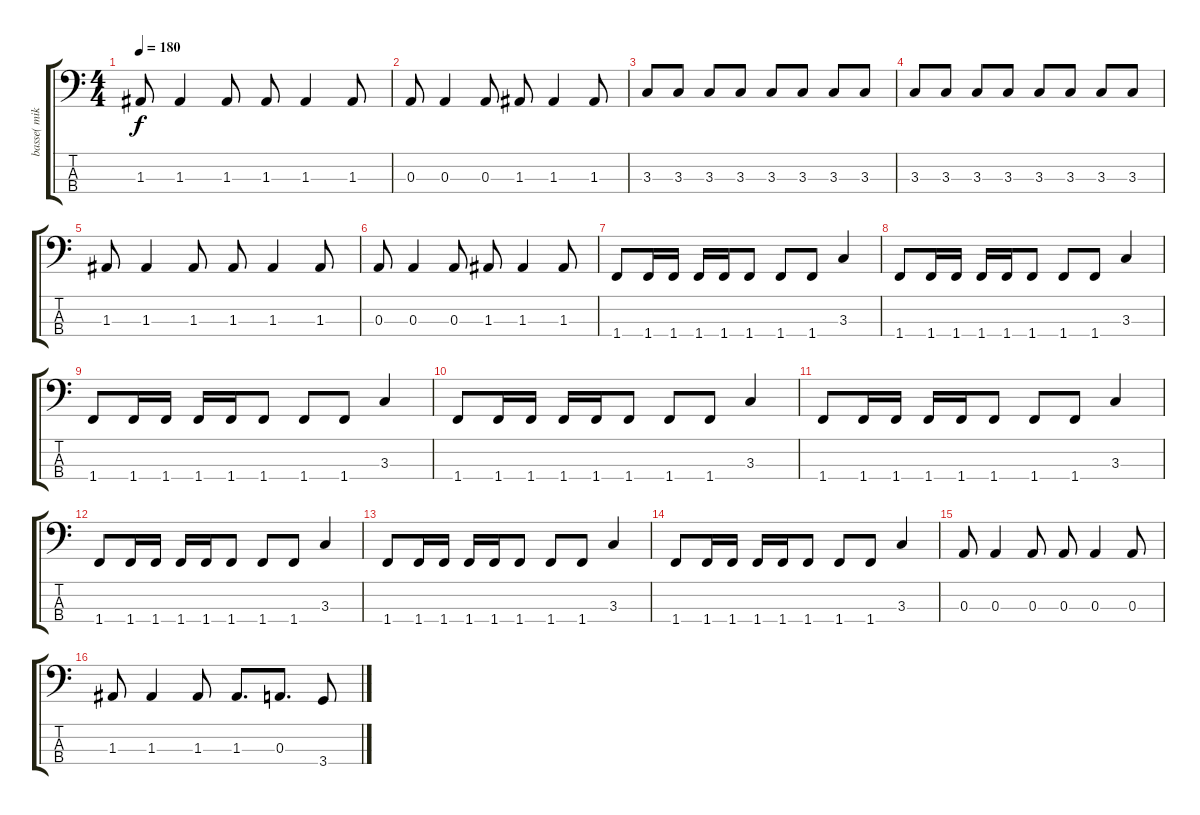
\track ("basse( mike ) " "basse( mik") {instrument electricbasspick}
\staff {score tabs}
\tuning (G2 D2 A1 E1) {hide}
\ts (4 4)
\tempo 180
\clef f4
\ks c
1.3.8{dy f} 1.3.4 1.3.8 1.3.8 1.3.4 1.3.8 |
0.3.8 0.3.4 0.3.8 1.3.8 1.3.4 1.3.8 |
3.3.8 3.3.8 3.3.8 3.3.8 3.3.8 3.3.8 3.3.8 3.3.8 |
3.3.8 3.3.8 3.3.8 3.3.8 3.3.8 3.3.8 3.3.8 3.3.8 |
1.3.8 1.3.4 1.3.8 1.3.8 1.3.4 1.3.8 |
0.3.8 0.3.4 0.3.8 1.3.8 1.3.4 1.3.8 |
1.4.8 1.4.16 1.4.16 1.4.16 1.4.16 1.4.8 1.4.8 1.4.8 3.3.4 |
1.4.8 1.4.16 1.4.16 1.4.16 1.4.16 1.4.8 1.4.8 1.4.8 3.3.4 |
1.4.8 1.4.16 1.4.16 1.4.16 1.4.16 1.4.8 1.4.8 1.4.8 3.3.4 |
1.4.8 1.4.16 1.4.16 1.4.16 1.4.16 1.4.8 1.4.8 1.4.8 3.3.4 |
1.4.8 1.4.16 1.4.16 1.4.16 1.4.16 1.4.8 1.4.8 1.4.8 3.3.4 |
1.4.8 1.4.16 1.4.16 1.4.16 1.4.16 1.4.8 1.4.8 1.4.8 3.3.4 |
1.4.8 1.4.16 1.4.16 1.4.16 1.4.16 1.4.8 1.4.8 1.4.8 3.3.4 |
1.4.8 1.4.16 1.4.16 1.4.16 1.4.16 1.4.8 1.4.8 1.4.8 3.3.4 |
0.3.8 0.3.4 0.3.8 0.3.8 0.3.4 0.3.8 |
1.3.8 1.3.4 1.3.8 1.3.8{d} 0.3.8{d} 3.4.8
